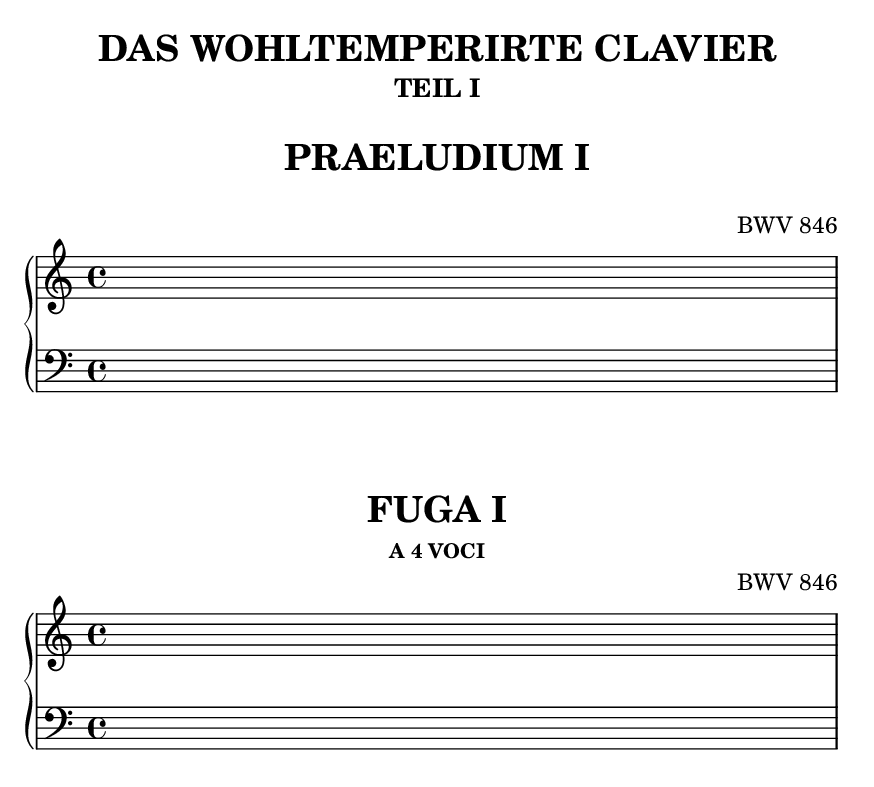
%% Generated by lilypond-book.py
%% Options: [exampleindent=10.16\mm,indent=0\mm,line-width=160\mm,noragged-right,papersize=a5,quote]
\include "lilypond-book-preamble.ly"


% ****************************************************************
% Start cut-&-pastable-section
% ****************************************************************



\paper {
  #(set-paper-size "a5")
  indent = 0\mm
  line-width = 160\mm
  % offset the left padding, also add 1mm as lilypond creates cropped
  % images with a little space on the right
  line-width = #(- line-width (* mm  3.000000) (* mm 1))
  ragged-right = ##f
  line-width = 160\mm - 2.0 * 10.16\mm
  % offset the left padding, also add 1mm as lilypond creates cropped
  % images with a little space on the right
  line-width = #(- line-width (* mm  3.000000) (* mm 1))
}

\layout {
  
}





% ****************************************************************
% ly snippet:
% ****************************************************************
\sourcefileline 681
\book {
  \paper {
    print-all-headers = ##t
  }
  \header {
    title = "DAS WOHLTEMPERIRTE CLAVIER"
    subtitle = "TEIL I"
    % Do not display the default LilyPond footer for this book
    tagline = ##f
  }
  \markup { \vspace #1 }
  \score {
    \new PianoStaff <<
      \new Staff { s1 }
      \new Staff { \clef "bass" s1 }
    >>
    \header {
      title = "PRAELUDIUM I"
      opus = "BWV 846"
      % Do not display the subtitle for this score
      subtitle = ##f
    }
  }
  \score {
    \new PianoStaff <<
      \new Staff { s1 }
      \new Staff { \clef "bass" s1 }
    >>
    \header {
      title = "FUGA I"
      subsubtitle = "A 4 VOCI"
      opus = "BWV 846"
      % Do not display the subtitle for this score
      subtitle = ##f
    }
  }
}



% ****************************************************************
% end ly snippet
% ****************************************************************
